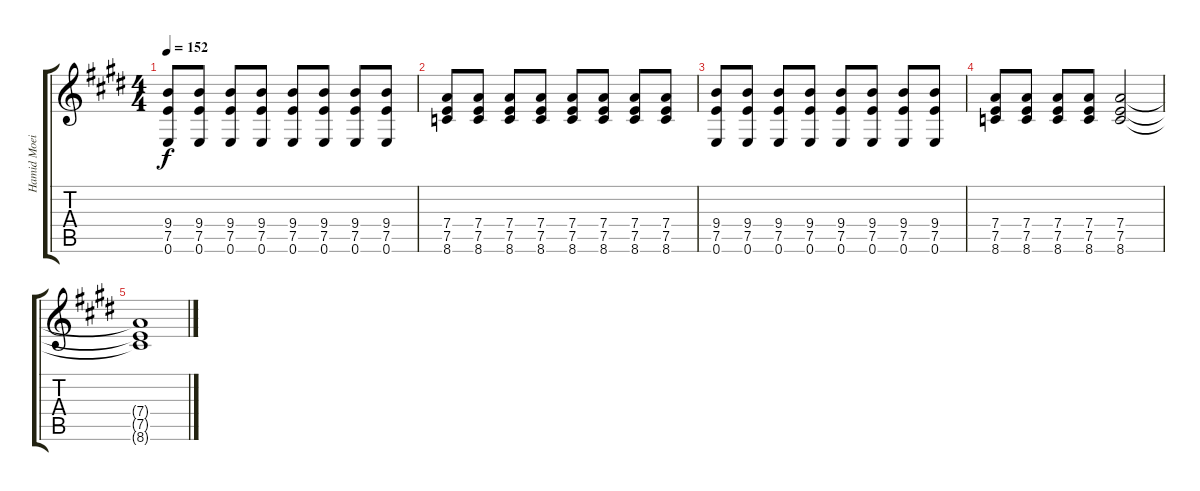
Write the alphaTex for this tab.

\track ("Hamid Moeini" "Hamid Moei") {instrument distortionguitar}
\staff {score tabs}
\tuning (E4 B3 G3 D3 A2 E2) {hide}
\ts (4 4)
\tempo 152
\clef g2
\ks e
(9.4 7.5 0.6).8{dy f} (9.4 7.5 0.6).8 (9.4 7.5 0.6).8 (9.4 7.5 0.6).8 (9.4 7.5 0.6).8 (9.4 7.5 0.6).8 (9.4 7.5 0.6).8 (9.4 7.5 0.6).8 |
(7.4 7.5 8.6).8 (7.4 7.5 8.6).8 (7.4 7.5 8.6).8 (7.4 7.5 8.6).8 (7.4 7.5 8.6).8 (7.4 7.5 8.6).8 (7.4 7.5 8.6).8 (7.4 7.5 8.6).8 |
(9.4 7.5 0.6).8 (9.4 7.5 0.6).8 (9.4 7.5 0.6).8 (9.4 7.5 0.6).8 (9.4 7.5 0.6).8 (9.4 7.5 0.6).8 (9.4 7.5 0.6).8 (9.4 7.5 0.6).8 |
(7.4 7.5 8.6).8 (7.4 7.5 8.6).8 (7.4 7.5 8.6).8 (7.4 7.5 8.6).8 (7.4 7.5 8.6).2 |
(7.4{t} 7.5{t} 8.6{t}).1
